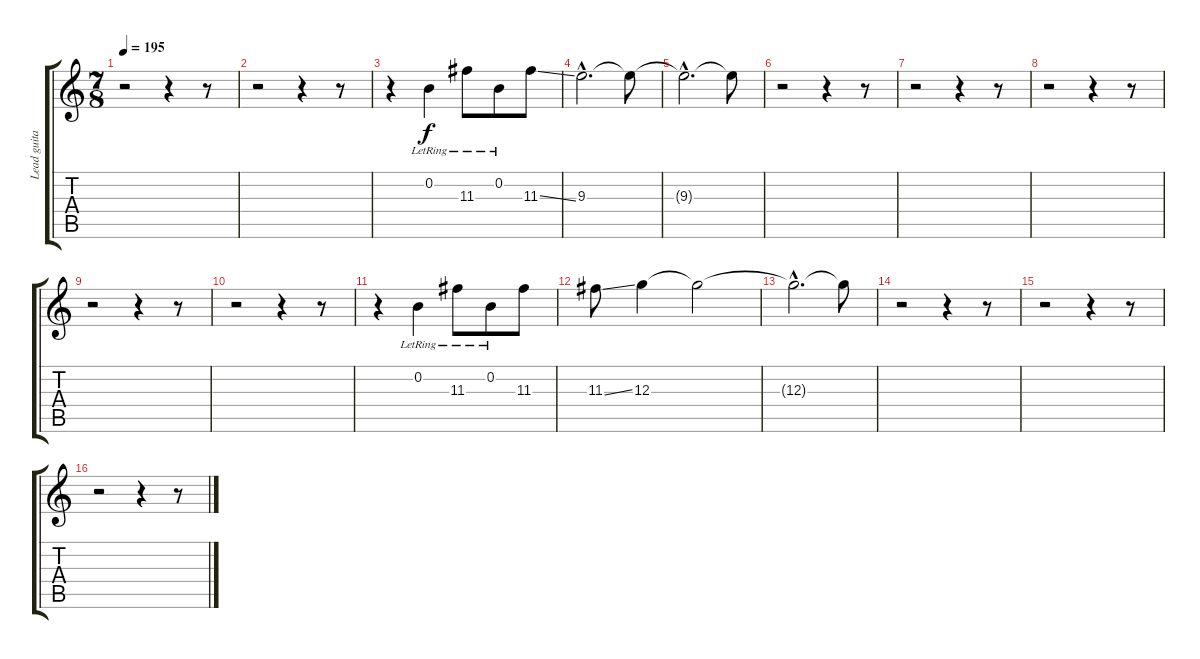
\track ("Lead guitar" "Lead guita") {instrument overdrivenguitar}
\staff {score tabs}
\tuning (E4 B3 G3 D3 A2 E2) {hide}
\ts (7 8)
\tempo 195
\clef g2
\ks c
r.2{dy f} r.4 r.8 |
r.2 r.4 r.8 |
r.4{volume 16 instrument electricguitarjazz} 0.2{lr}.4 11.3{lr}.8 0.2{lr}.8 11.3{ss}.8 |
9.3{hac}.2{d instrument electricguitarjazz} 9.3{t}.8 |
9.3{hac t}.2{d instrument electricguitarjazz} 9.3{t}.8 |
r.2 r.4 r.8 |
r.2 r.4 r.8 |
r.2 r.4 r.8 |
r.2 r.4 r.8 |
r.2 r.4 r.8 |
r.4{volume 16 instrument electricguitarjazz} 0.2{lr}.4 11.3{lr}.8 0.2{lr}.8 11.3.8 |
11.3{ss}.8{instrument electricguitarjazz} 12.3.4 12.3{t}.2 |
12.3{hac t}.2{d instrument electricguitarjazz} 12.3{t}.8 |
r.2 r.4 r.8 |
r.2 r.4 r.8 |
r.2 r.4 r.8
